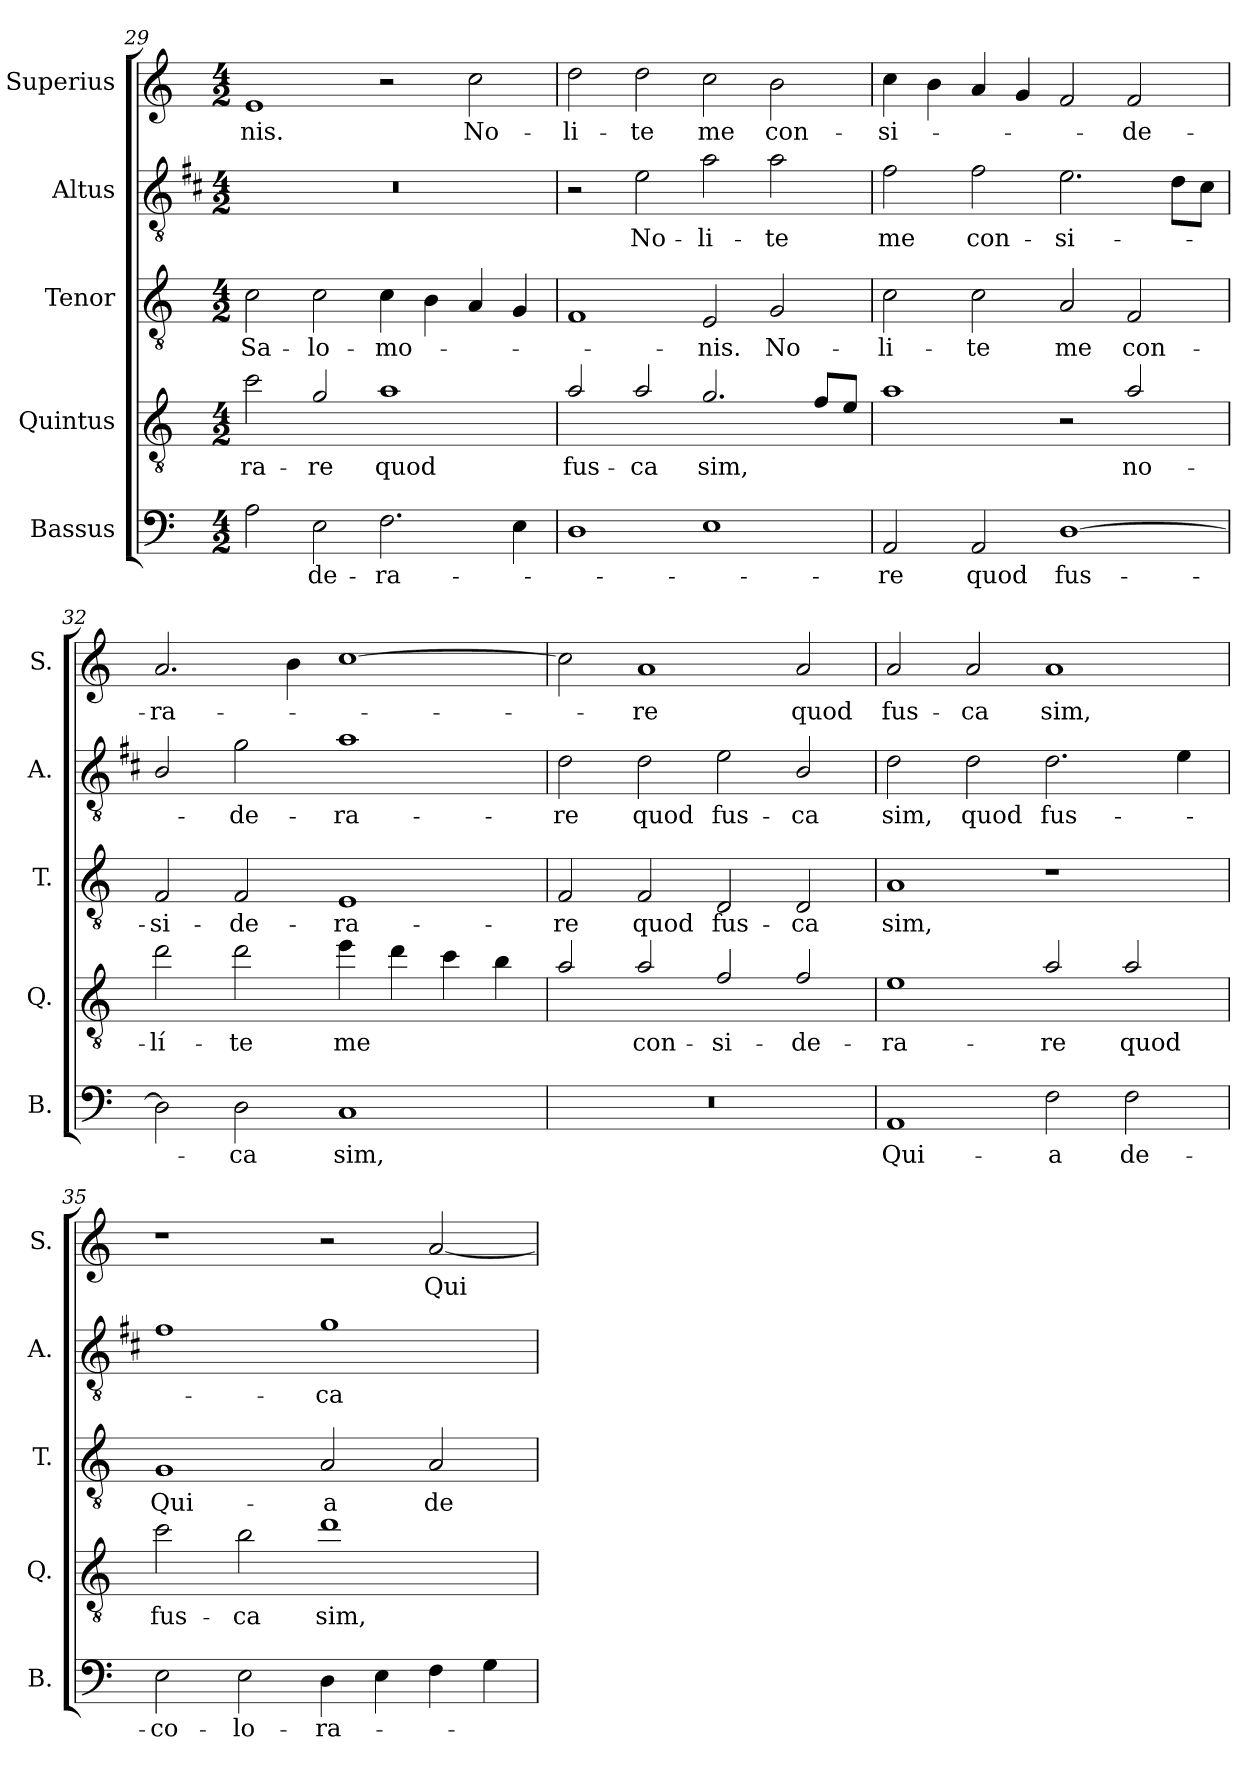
**kern	**text	**kern	**text	**kern	**text	**kern	**text	**kern	**text
*part5	*part5	*part4	*part4	*part3	*part3	*part2	*part2	*part1	*part1
*staff5	*staff5	*staff4	*staff4	*staff3	*staff3	*staff2	*staff2	*staff1	*staff1
*I"Bassus	*	*I"Quintus	*	*I"Tenor	*	*I"Altus	*	*I"Superius	*
*I'B.	*	*I'Q.	*	*I'T.	*	*I'A.	*	*I'S.	*
*clefF4	*	*clefGv2	*	*clefGv2	*	*clefGv2	*	*clefG2	*
*	*	*ITrd8c14	*	*	*	*ITrd1c2	*	*	*
*k[]	*	*k[]	*	*k[]	*	*k[]	*	*k[]	*
*M4/2	*	*M4/2	*	*M4/2	*	*M4/2	*	*M4/2	*
=29	=29	=29	=29	=29	=29	=29	=29	=29	=29
!	!	!	!LO:LY:b	!	!LO:LY:b	!	!	!	!LO:LY:b
2A\	.	2c\	-ra-	2c\	Sa-	0r	.	1e	-nis.
!	!LO:LY:b	!	!LO:LY:b	!	!LO:LY:b	!	!	!	!
2E\	-de-	2G/	-re	2c\	-lo-	.	.	.	.
!	!LO:LY:b	!	!LO:LY:b	!	!LO:LY:b	!	!	!	!
2.F\	-ra-	1A	quod	4c\	-mo-	.	.	2r	.
.	.	.	.	4B\	.	.	.	.	.
!	!	!	!	!	!	!	!	!	!LO:LY:b
.	.	.	.	4A/	.	.	.	2cc\	No-
4E\	.	.	.	4G/	.	.	.	.	.
=30	=30	=30	=30	=30	=30	=30	=30	=30	=30
!	!	!	!LO:LY:b	!	!	!	!	!	!LO:LY:b
1D	.	2A/	fus-	1F	.	2r	.	2dd\	-li-
!	!	!	!LO:LY:b	!	!	!	!LO:LY:b	!	!LO:LY:b
.	.	2A/	-ca	.	.	2d\	No-	2dd\	-te
!	!	!	!LO:LY:b	!	!LO:LY:b	!	!LO:LY:b	!	!LO:LY:b
1E	.	2.G/	sim,	2E/	-nis.	2g\	-li-	2cc\	me
!	!	!	!	!	!LO:LY:b	!	!LO:LY:b	!	!LO:LY:b
.	.	.	.	2G/	No-	2g\	-te	2b\	con-
.	.	8F/L	.	.	.	.	.	.	.
.	.	8E/J	.	.	.	.	.	.	.
=31	=31	=31	=31	=31	=31	=31	=31	=31	=31
!	!LO:LY:b	!	!	!	!LO:LY:b	!	!LO:LY:b	!	!LO:LY:b
2AA/	-re	1A	.	2c\	-li-	2e\	me	4cc\	-si-
.	.	.	.	.	.	.	.	4b\	.
!	!LO:LY:b	!	!	!	!LO:LY:b	!	!LO:LY:b	!	!
2AA/	quod	.	.	2c\	-te	2e\	con-	4a/	.
.	.	.	.	.	.	.	.	4g/	.
!	!LO:LY:b	!	!	!	!LO:LY:b	!	!LO:LY:b	!	!
[1D	fus-	2r	.	2A/	me	2.d\	-si-	2f/	.
!	!	!	!LO:LY:b	!	!LO:LY:b	!	!	!	!LO:LY:b
.	.	2A/	no-	2F/	con-	.	.	2f/	-de-
.	.	.	.	.	.	8c\L	.	.	.
.	.	.	.	.	.	8B\J	.	.	.
!!LO:PB:g=z
=32	=32	=32	=32	=32	=32	=32	=32	=32	=32
!	!	!	!LO:LY:b	!	!LO:LY:b	!	!	!	!LO:LY:b
2D\]	.	2d\	-lí-	2F/	-si-	2A/	.	2.a/	-ra-
!	!LO:LY:b	!	!LO:LY:b	!	!LO:LY:b	!	!LO:LY:b	!	!
2D\	-ca	2d\	-te	2F/	-de-	2f\	-de-	.	.
.	.	.	.	.	.	.	.	4b\	.
!	!LO:LY:b	!	!LO:LY:b	!	!LO:LY:b	!	!LO:LY:b	!	!
1C	sim,	4e\	me	1E	-ra-	1g	-ra-	[1cc	.
.	.	4d\	.	.	.	.	.	.	.
.	.	4c\	.	.	.	.	.	.	.
.	.	4B\	.	.	.	.	.	.	.
=33	=33	=33	=33	=33	=33	=33	=33	=33	=33
!	!	!	!	!	!LO:LY:b	!	!LO:LY:b	!	!
0r	.	2A/	.	2F/	-re	2c\	-re	2cc\]	.
!	!	!	!LO:LY:b	!	!LO:LY:b	!	!LO:LY:b	!	!LO:LY:b
.	.	2A/	con-	2F/	quod	2c\	quod	1a	-re
!	!	!	!LO:LY:b	!	!LO:LY:b	!	!LO:LY:b	!	!
.	.	2F/	-si-	2D/	fus-	2d\	fus-	.	.
!	!	!	!LO:LY:b	!	!LO:LY:b	!	!LO:LY:b	!	!LO:LY:b
.	.	2F/	-de-	2D/	-ca	2A/	-ca	2a/	quod
=34	=34	=34	=34	=34	=34	=34	=34	=34	=34
!	!LO:LY:b	!	!LO:LY:b	!	!LO:LY:b	!	!LO:LY:b	!	!LO:LY:b
1AA	Qui-	1E	-ra-	1A	sim,	2c\	sim,	2a/	fus-
!	!	!	!	!	!	!	!LO:LY:b	!	!LO:LY:b
.	.	.	.	.	.	2c\	quod	2a/	-ca
!	!LO:LY:b	!	!LO:LY:b	!	!	!	!LO:LY:b	!	!LO:LY:b
2F\	-a	2A/	-re	1r	.	2.c\	fus-	1a	sim,
!	!LO:LY:b	!	!LO:LY:b	!	!	!	!	!	!
2F\	de-	2A/	quod	.	.	.	.	.	.
.	.	.	.	.	.	4d\	.	.	.
=35	=35	=35	=35	=35	=35	=35	=35	=35	=35
!	!LO:LY:b	!	!LO:LY:b	!	!LO:LY:b	!	!	!	!
2E\	-co-	2c\	fus-	1G	Qui-	1e	.	1r	.
!	!LO:LY:b	!	!LO:LY:b	!	!	!	!	!	!
2E\	-lo-	2B\	-ca	.	.	.	.	.	.
!	!LO:LY:b	!	!LO:LY:b	!	!LO:LY:b	!	!LO:LY:b	!	!
4D\	-ra-	1d	sim,	2A/	-a	1f	-ca	2r	.
4E\	.	.	.	.	.	.	.	.	.
!	!	!	!	!	!LO:LY:b	!	!	!	!LO:LY:b
4F\	.	.	.	2A/	de-	.	.	[2a/	Qui-
4G\	.	.	.	.	.	.	.	.	.
=	=	=	=	=	=	=	=	=	=
*-	*-	*-	*-	*-	*-	*-	*-	*-	*-
